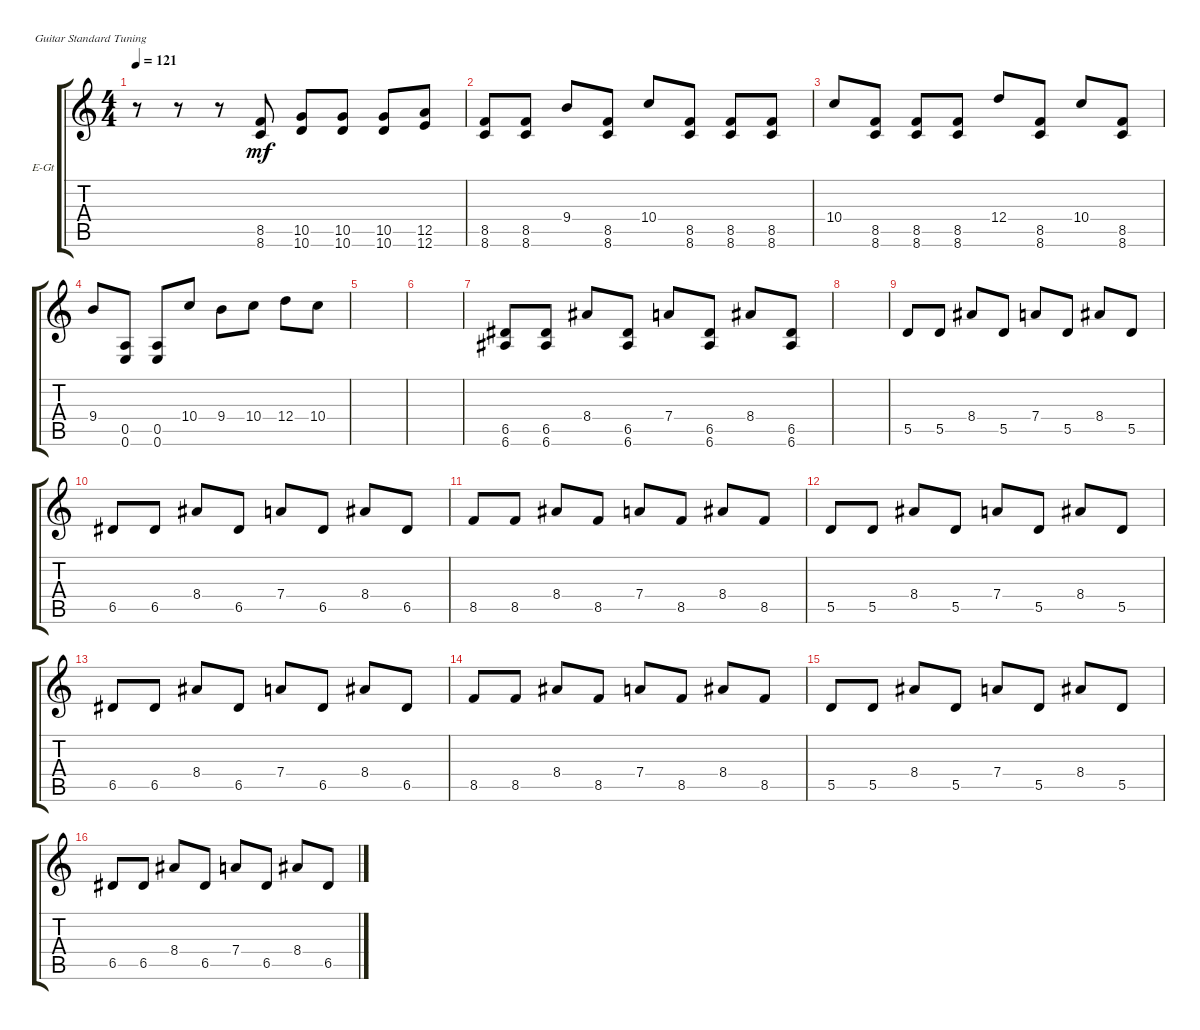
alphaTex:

\defaultSystemsLayout 4
\bracketExtendMode groupsimilarinstruments
\firstSystemTrackNameOrientation horizontal
\otherSystemsTrackNameOrientation horizontal
\track ("DD" "E-Gt") {instrument distortionguitar}
\staff {score tabs}
\tuning (E4 B3 G3 D3 A2 E2)
\ts (4 4)
\tempo 121
\clef g2
\ks c
r.8{dy mf instrument distortionguitar} r.8 r.8 (8.6 8.5).8 (10.6 10.5).8 (10.6 10.5).8 (10.6 10.5).8 (12.6 12.5).8 |
(8.5 8.6).8 (8.5 8.6).8 9.4.8 (8.5 8.6).8 10.4.8 (8.5 8.6).8 (8.5 8.6).8 (8.5 8.6).8 |
10.4.8 (8.6 8.5).8 (8.6 8.5).8 (8.6 8.5).8 12.4.8 (8.5 8.6).8 10.4.8 (8.5 8.6).8 |
9.4.8 (0.6 0.5).8 (0.6 0.5).8 10.4.8 9.4.8 10.4.8 12.4.8 10.4.8 |
|
|
(6.5 6.6).8 (6.5 6.6).8 8.4.8 (6.5 6.6).8 7.4.8 (6.5 6.6).8 8.4.8 (6.5 6.6).8 |
|
5.5.8 5.5.8 8.4.8 5.5.8 7.4.8 5.5.8 8.4.8 5.5.8 |
6.5.8 6.5.8 8.4.8 6.5.8 7.4.8 6.5.8 8.4.8 6.5.8 |
8.5.8 8.5.8 8.4.8 8.5.8 7.4.8 8.5.8 8.4.8 8.5.8 |
5.5.8 5.5.8 8.4.8 5.5.8 7.4.8 5.5.8 8.4.8 5.5.8 |
6.5.8 6.5.8 8.4.8 6.5.8 7.4.8 6.5.8 8.4.8 6.5.8 |
8.5.8 8.5.8 8.4.8 8.5.8 7.4.8 8.5.8 8.4.8 8.5.8 |
5.5.8 5.5.8 8.4.8 5.5.8 7.4.8 5.5.8 8.4.8 5.5.8 |
6.5.8 6.5.8 8.4.8 6.5.8 7.4.8 6.5.8 8.4.8 6.5.8
